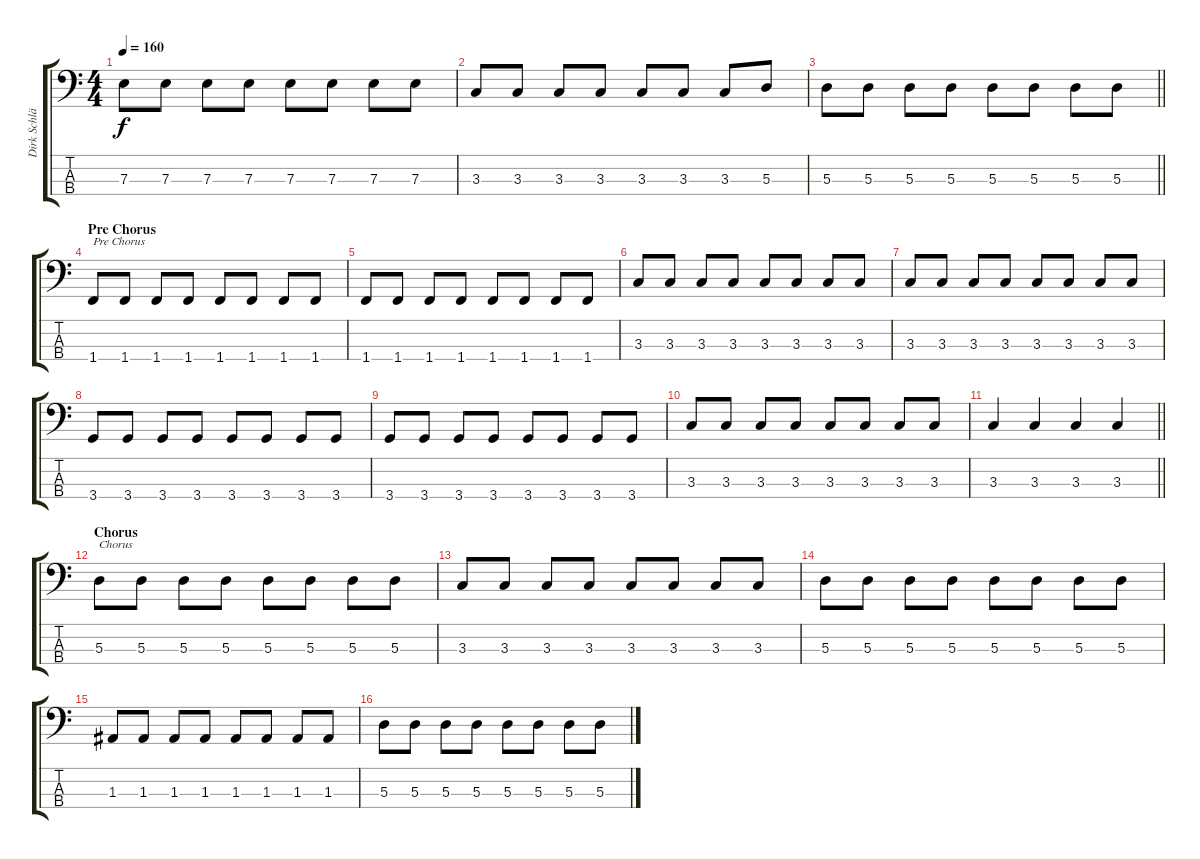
\track ("Dirk Schlächter" "Dirk Schlä") {instrument electricbassfinger}
\staff {score tabs}
\tuning (G2 D2 A1 E1) {hide}
\ts (4 4)
\tempo 160
\clef f4
\ks c
7.3.8{dy f} 7.3.8 7.3.8 7.3.8 7.3.8 7.3.8 7.3.8 7.3.8 |
3.3.8 3.3.8 3.3.8 3.3.8 3.3.8 3.3.8 3.3.8 5.3.8 |
\barLineRight lightlight
5.3.8 5.3.8 5.3.8 5.3.8 5.3.8 5.3.8 5.3.8 5.3.8 |
\section ("" "Pre Chorus")
1.4.8{txt "Pre Chorus"} 1.4.8 1.4.8 1.4.8 1.4.8 1.4.8 1.4.8 1.4.8 |
1.4.8 1.4.8 1.4.8 1.4.8 1.4.8 1.4.8 1.4.8 1.4.8 |
3.3.8 3.3.8 3.3.8 3.3.8 3.3.8 3.3.8 3.3.8 3.3.8 |
3.3.8 3.3.8 3.3.8 3.3.8 3.3.8 3.3.8 3.3.8 3.3.8 |
3.4.8 3.4.8 3.4.8 3.4.8 3.4.8 3.4.8 3.4.8 3.4.8 |
3.4.8 3.4.8 3.4.8 3.4.8 3.4.8 3.4.8 3.4.8 3.4.8 |
3.3.8 3.3.8 3.3.8 3.3.8 3.3.8 3.3.8 3.3.8 3.3.8 |
\barLineRight lightlight
3.3.4 3.3.4 3.3.4 3.3.4 |
\section ("" "Chorus")
5.3.8{txt "Chorus"} 5.3.8 5.3.8 5.3.8 5.3.8 5.3.8 5.3.8 5.3.8 |
3.3.8 3.3.8 3.3.8 3.3.8 3.3.8 3.3.8 3.3.8 3.3.8 |
5.3.8 5.3.8 5.3.8 5.3.8 5.3.8 5.3.8 5.3.8 5.3.8 |
1.3.8 1.3.8 1.3.8 1.3.8 1.3.8 1.3.8 1.3.8 1.3.8 |
5.3.8 5.3.8 5.3.8 5.3.8 5.3.8 5.3.8 5.3.8 5.3.8
